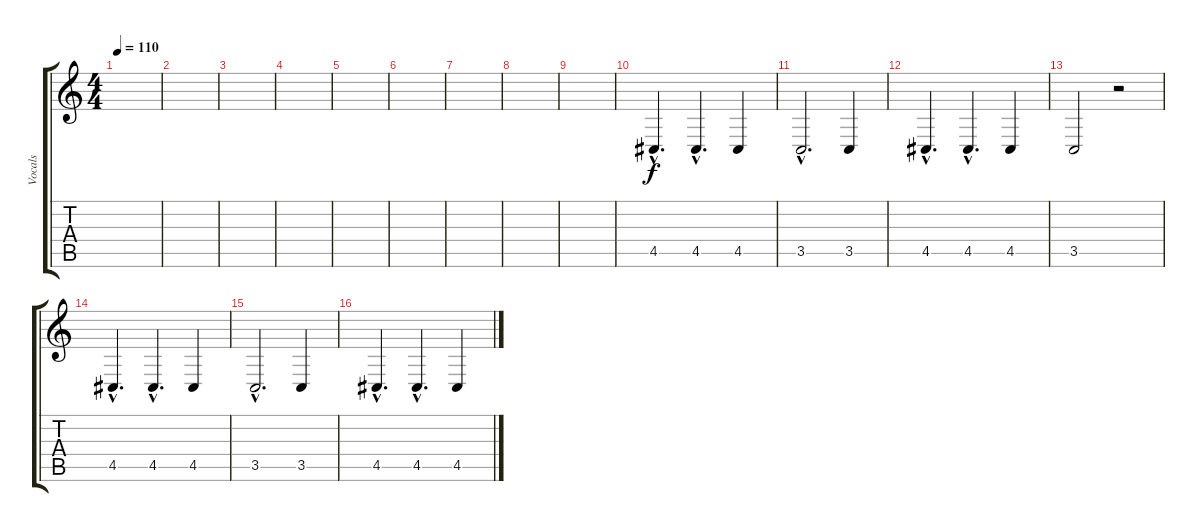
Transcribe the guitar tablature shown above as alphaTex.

\track ("Vocals" "Vocals") {instrument altosax}
\staff {score tabs}
\tuning (E4 B3 G3 D3 A2 E2) {hide}
\ts (4 4)
\tempo 110
\clef g2
\ks c
|
|
|
|
|
|
|
|
|
\section ("" "")
4.5{hac}.4{d instrument synthvoice} 4.5{hac}.4{d} 4.5.4 |
3.5{hac}.2{d} 3.5.4 |
4.5{hac}.4{d} 4.5{hac}.4{d} 4.5.4 |
3.5.2 r.2 |
4.5{hac}.4{d instrument synthvoice} 4.5{hac}.4{d} 4.5.4 |
3.5{hac}.2{d} 3.5.4 |
4.5{hac}.4{d} 4.5{hac}.4{d} 4.5.4
